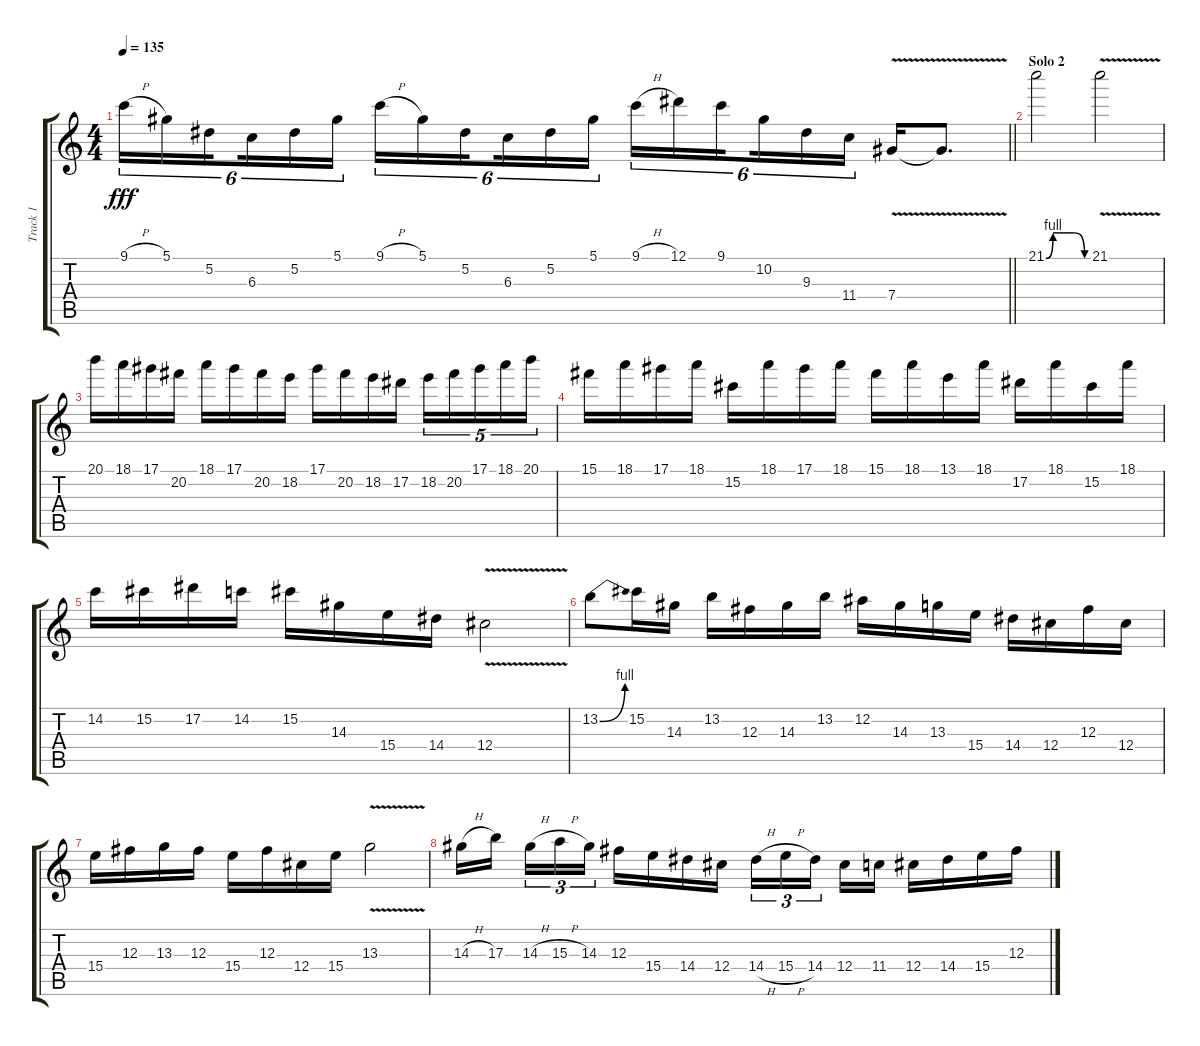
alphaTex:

\track ("Track 1" "Track 1") {instrument overdrivenguitar}
\staff {score tabs}
\tuning (Eb4 Bb3 Gb3 Db3 Ab2 Eb2) {hide}
\ts (4 4)
\tempo 135
\clef g2
\barLineRight lightlight
\ks c
9.1{h}.16{tu (6 4) dy fff} 5.1.16{tu (6 4)} 5.2.16{tu (6 4) beam splitsecondary} 6.3.16{tu (6 4)} 5.2.16{tu (6 4)} 5.1.16{tu (6 4)} 9.1{h}.16{tu (6 4)} 5.1.16{tu (6 4)} 5.2.16{tu (6 4) beam splitsecondary} 6.3.16{tu (6 4)} 5.2.16{tu (6 4)} 5.1.16{tu (6 4)} 9.1{h}.16{tu (6 4)} 12.1.16{tu (6 4)} 9.1.16{tu (6 4) beam splitsecondary} 10.2.16{tu (6 4)} 9.3.16{tu (6 4)} 11.4.16{tu (6 4)} 7.4{v}.16 7.4{t}.8{d} |
\section ("" "Solo 2")
21.1{be (custom 0 0 10 4 20 4 30 4 40 4 55 0 60 0)}.2 21.1{v}.2 |
20.1.16 18.1.16 17.1.16 20.2.16 18.1.16 17.1.16 20.2.16 18.2.16 17.1.16 20.2.16 18.2.16 17.2.16 18.2.16{tu (5 4)} 20.2.16{tu (5 4)} 17.1.16{tu (5 4)} 18.1.16{tu (5 4)} 20.1.16{tu (5 4)} |
15.1.16 18.1.16 17.1.16 18.1.16 15.2.16 18.1.16 17.1.16 18.1.16 15.1.16 18.1.16 13.1.16 18.1.16 17.2.16 18.1.16 15.2.16 18.1.16 |
14.2.16 15.2.16 17.2.16 14.2.16 15.2.16 14.3.16 15.4.16 14.4.16 12.4{v}.2 |
13.2{be (bend 0 0 60 4)}.8 15.2.16 14.3.16 13.2.16 12.3.16 14.3.16 13.2.16 12.2.16 14.3.16 13.3.16 15.4.16 14.4.16 12.4.16 12.3.16 12.4.16 |
15.4.16 12.3.16 13.3.16 12.3.16 15.4.16 12.3.16 12.4.16 15.4.16 13.3{v}.2 |
14.3{h}.16 17.3.16{beam splitsecondary} 14.3{h}.16{tu (3 2)} 15.3{h}.16{tu (3 2)} 14.3.16{tu (3 2)} 12.3.16 15.4.16 14.4.16 12.4.16 14.4{h}.16{tu (3 2)} 15.4{h}.16{tu (3 2)} 14.4.16{tu (3 2) beam splitsecondary} 12.4.16 11.4.16 12.4.16 14.4.16 15.4.16 12.3.16
